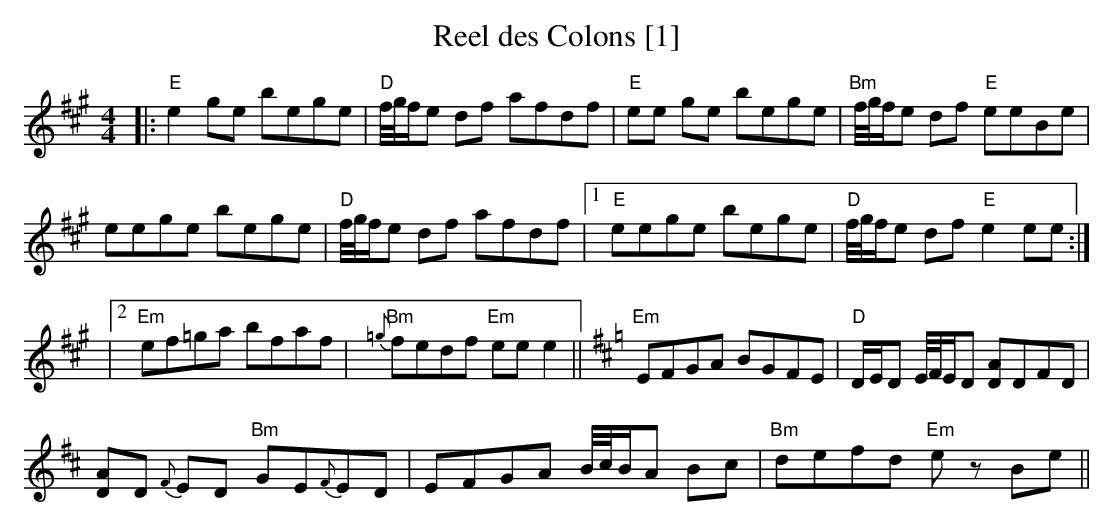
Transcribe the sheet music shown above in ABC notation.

X:1
T:Reel des Colons [1]
M:4/4
L:1/8
K:A
|:"E"e2 ge bege|"D"f/4g/4f/e df afdf|"E"ee ge bege|"Bm"f/4g/4f/e df "E"eeBe|
eege bege| "D"f/4g/4f/e df afdf|1"E"eege bege|"D"f/4g/4f/e df "E"e2 ee:|
|2"Em"ef=ga bfaf|{=g}"Bm"fedf "Em"ee e2||[K:Edor]"Em"EFGA BGFE|"D"D/E/D E/4F/4E/D [DA]DFD|
[DA]D {F}ED "Bm"GE{F}ED|EFGA B/4c/4B/A Bc|"Bm"defd "Em"e zBe||
